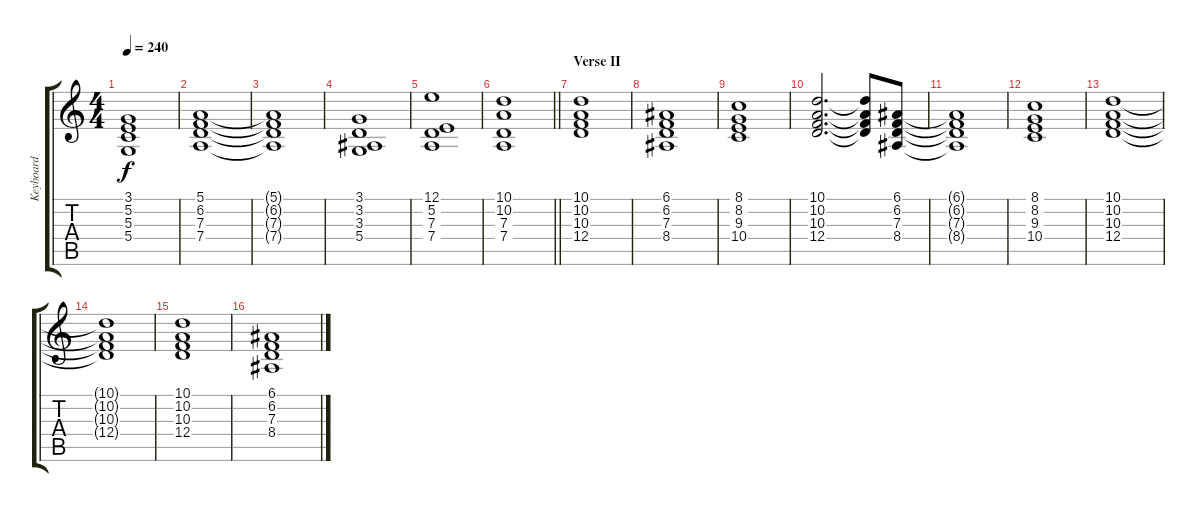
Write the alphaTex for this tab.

\track ("Keyboard" "Keyboard") {instrument synthstrings1}
\staff {score tabs}
\tuning (E4 B3 G3 D3 A2 E2) {hide}
\ts (4 4)
\tempo 240
\clef g2
\ks c
(3.1 5.2 5.3 5.4).1{dy f} |
(5.1 6.2 7.3 7.4).1 |
(5.1{t} 6.2{t} 7.3{t} 7.4{t}).1 |
(3.1 3.2 3.3 5.4).1 |
(12.1 5.2 7.3 7.4).1 |
\barLineRight lightlight
(10.1 10.2 7.3 7.4).1 |
\section ("" "Verse II")
(10.1 10.2 10.3 12.4).1 |
(6.1 6.2 7.3 8.4).1 |
(8.1 8.2 9.3 10.4).1 |
(10.1 10.2 10.3 12.4).2{d} (10.1{t} 10.2{t} 10.3{t} 12.4{t}).8 (6.1 6.2 7.3 8.4).8 |
(6.1{t} 6.2{t} 7.3{t} 8.4{t}).1 |
(8.1 8.2 9.3 10.4).1 |
(10.1 10.2 10.3 12.4).1 |
(10.1{t} 10.2{t} 10.3{t} 12.4{t}).1 |
(10.1 10.2 10.3 12.4).1 |
(6.1 6.2 7.3 8.4).1
